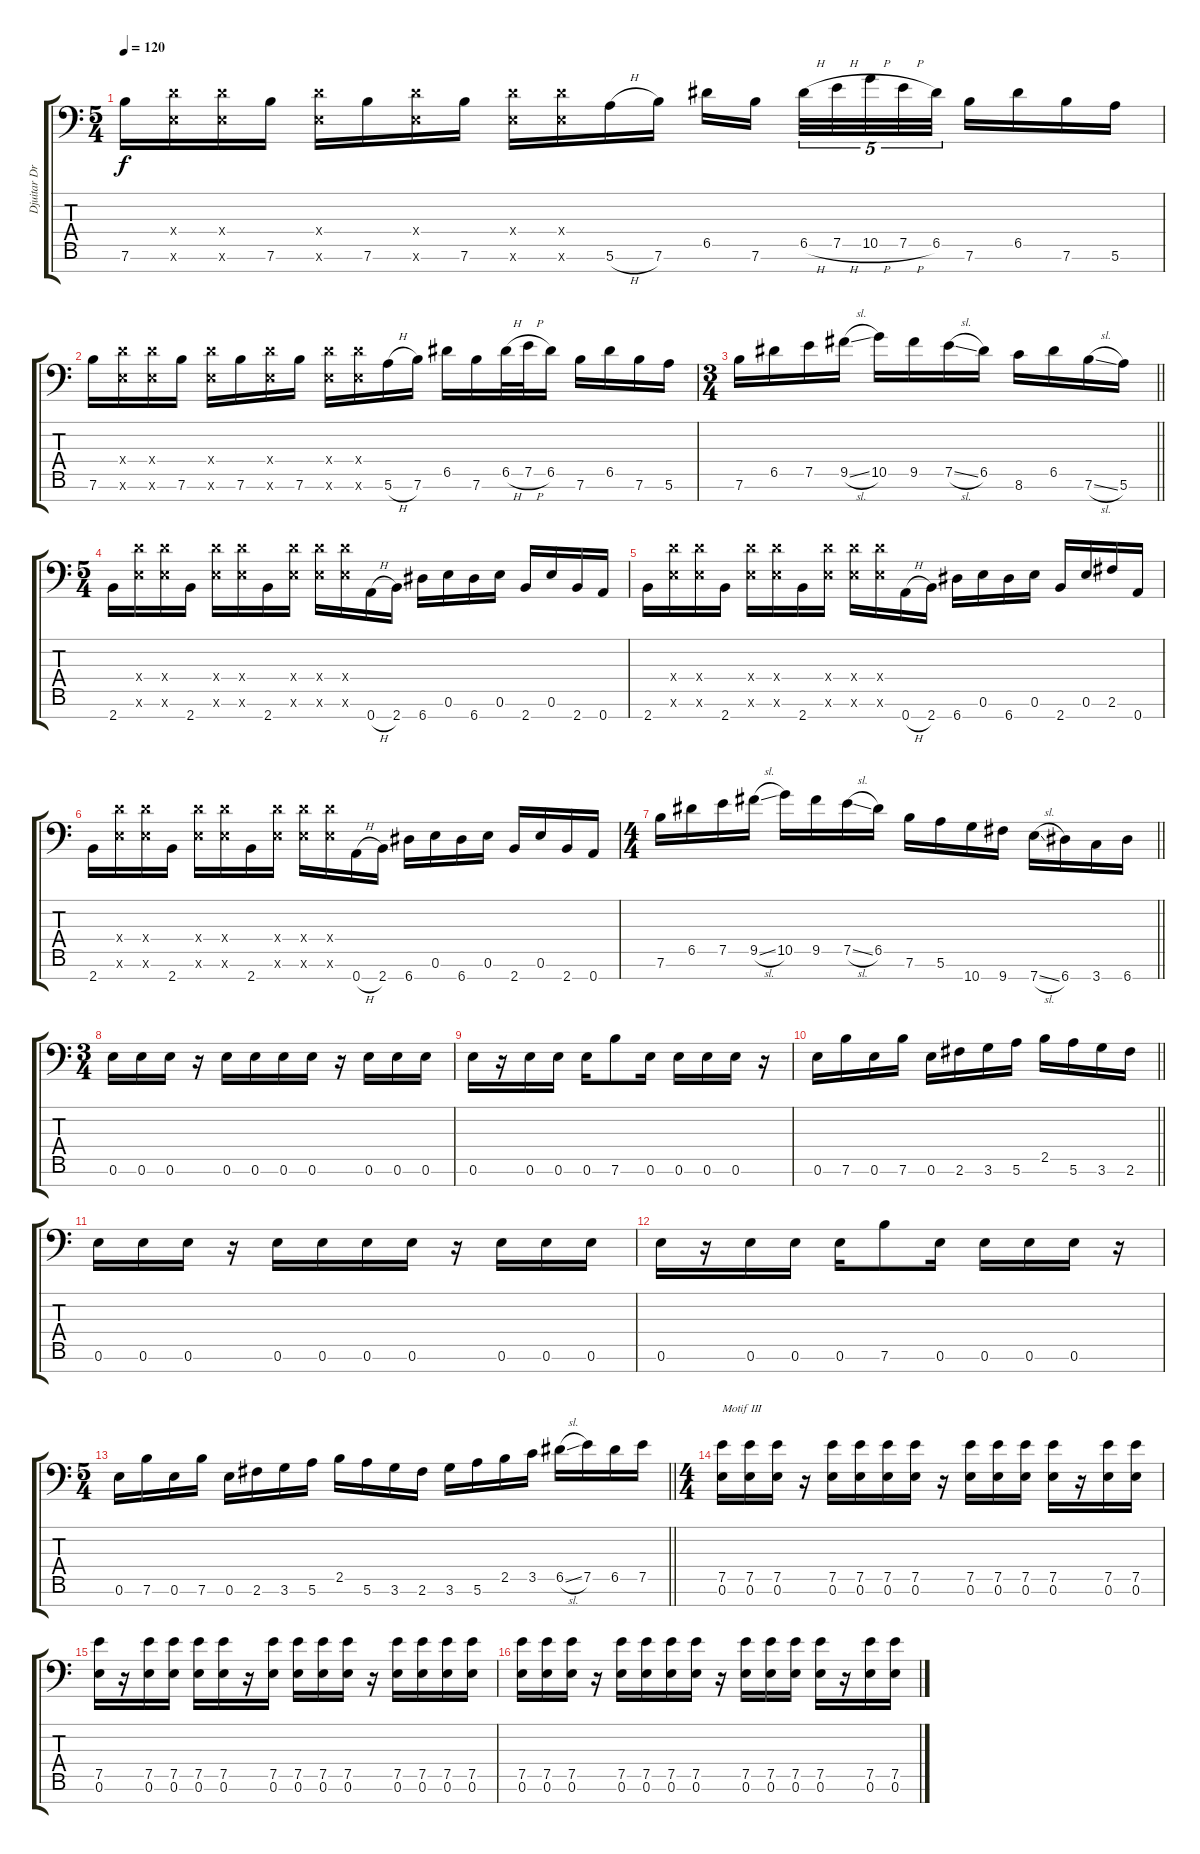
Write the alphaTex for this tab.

\track ("Djuitar Dropped A" "Djuitar Dr") {instrument distortionguitar}
\staff {score tabs}
\tuning (E4 B3 G3 D3 A2 E2 A1) {hide}
\ts (5 4)
\tempo 120
\clef f4
\ks c
7.6.16{dy f} (0.4{x} 0.6{x}).16 (0.4{x} 0.6{x}).16 7.6.16 (0.4{x} 0.6{x}).16 7.6.16 (0.4{x} 0.6{x}).16 7.6.16 (0.4{x} 0.6{x}).16 (0.4{x} 0.6{x}).16 5.6{h}.16 7.6.16 6.5.16 7.6.16{beam splitsecondary} 6.5{h}.32{tu (5 4)} 7.5{h}.32{tu (5 4)} 10.5{h}.32{tu (5 4)} 7.5{h}.32{tu (5 4)} 6.5.32{tu (5 4)} 7.6.16 6.5.16 7.6.16 5.6.16 |
7.6.16 (0.4{x} 0.6{x}).16 (0.4{x} 0.6{x}).16 7.6.16 (0.4{x} 0.6{x}).16 7.6.16 (0.4{x} 0.6{x}).16 7.6.16 (0.4{x} 0.6{x}).16 (0.4{x} 0.6{x}).16 5.6{h}.16 7.6.16 6.5.16 7.6.16 6.5{h}.32 7.5{h}.32 6.5.16 7.6.16 6.5.16 7.6.16 5.6.16 |
\ts (3 4)
\barLineRight lightlight
7.6.16 6.5.16 7.5.16 9.5{sl}.16 10.5.16 9.5.16 7.5{sl}.16 6.5.16 8.6.16 6.5.16 7.6{sl}.16 5.6.16 |
\ts (5 4)
2.7.16 (0.4{x} 0.6{x}).16 (0.4{x} 0.6{x}).16 2.7.16 (0.4{x} 0.6{x}).16 (0.4{x} 0.6{x}).16 2.7.16 (0.4{x} 0.6{x}).16 (0.4{x} 0.6{x}).16 (0.4{x} 0.6{x}).16 0.7{h}.16 2.7.16 6.7.16 0.6.16 6.7.16 0.6.16 2.7.16 0.6.16 2.7.16 0.7.16 |
2.7.16 (0.4{x} 0.6{x}).16 (0.4{x} 0.6{x}).16 2.7.16 (0.4{x} 0.6{x}).16 (0.4{x} 0.6{x}).16 2.7.16 (0.4{x} 0.6{x}).16 (0.4{x} 0.6{x}).16 (0.4{x} 0.6{x}).16 0.7{h}.16 2.7.16 6.7.16 0.6.16 6.7.16 0.6.16 2.7.16 0.6.16 2.6.16 0.7.16 |
2.7.16 (0.4{x} 0.6{x}).16 (0.4{x} 0.6{x}).16 2.7.16 (0.4{x} 0.6{x}).16 (0.4{x} 0.6{x}).16 2.7.16 (0.4{x} 0.6{x}).16 (0.4{x} 0.6{x}).16 (0.4{x} 0.6{x}).16 0.7{h}.16 2.7.16 6.7.16 0.6.16 6.7.16 0.6.16 2.7.16 0.6.16 2.7.16 0.7.16 |
\ts (4 4)
\barLineRight lightlight
7.6.16 6.5.16 7.5.16 9.5{sl}.16 10.5.16 9.5.16 7.5{sl}.16 6.5.16 7.6.16 5.6.16 10.7.16 9.7.16 7.7{sl}.16 6.7.16 3.7.16 6.7.16 |
\ts (3 4)
\section ("" "")
0.6.16 0.6.16 0.6.16 r.16 0.6.16 0.6.16 0.6.16 0.6.16 r.16 0.6.16 0.6.16 0.6.16 |
0.6.16 r.16 0.6.16 0.6.16 0.6.16 7.6.8 0.6.16 0.6.16 0.6.16 0.6.16 r.16 |
\barLineRight lightlight
0.6.16 7.6.16 0.6.16 7.6.16 0.6.16 2.6.16 3.6.16 5.6.16 2.5.16 5.6.16 3.6.16 2.6.16 |
0.6.16 0.6.16 0.6.16 r.16 0.6.16 0.6.16 0.6.16 0.6.16 r.16 0.6.16 0.6.16 0.6.16 |
0.6.16 r.16 0.6.16 0.6.16 0.6.16 7.6.8 0.6.16 0.6.16 0.6.16 0.6.16 r.16 |
\ts (5 4)
\barLineRight lightlight
0.6.16 7.6.16 0.6.16 7.6.16 0.6.16 2.6.16 3.6.16 5.6.16 2.5.16 5.6.16 3.6.16 2.6.16 3.6.16 5.6.16 2.5.16 3.5.16 6.5{sl}.16 7.5.16 6.5.16 7.5.16 |
\ts (4 4)
\section ("" "")
(7.5 0.6).16{txt "Motif III"} (7.5 0.6).16 (7.5 0.6).16 r.16 (7.5 0.6).16 (7.5 0.6).16 (7.5 0.6).16 (7.5 0.6).16 r.16 (7.5 0.6).16 (7.5 0.6).16 (7.5 0.6).16 (7.5 0.6).16 r.16 (7.5 0.6).16 (7.5 0.6).16 |
(7.5 0.6).16 r.16 (7.5 0.6).16 (7.5 0.6).16 (7.5 0.6).16 (7.5 0.6).16 r.16 (7.5 0.6).16 (7.5 0.6).16 (7.5 0.6).16 (7.5 0.6).16 r.16 (7.5 0.6).16 (7.5 0.6).16 (7.5 0.6).16 (7.5 0.6).16 |
(7.5 0.6).16 (7.5 0.6).16 (7.5 0.6).16 r.16 (7.5 0.6).16 (7.5 0.6).16 (7.5 0.6).16 (7.5 0.6).16 r.16 (7.5 0.6).16 (7.5 0.6).16 (7.5 0.6).16 (7.5 0.6).16 r.16 (7.5 0.6).16 (7.5 0.6).16
